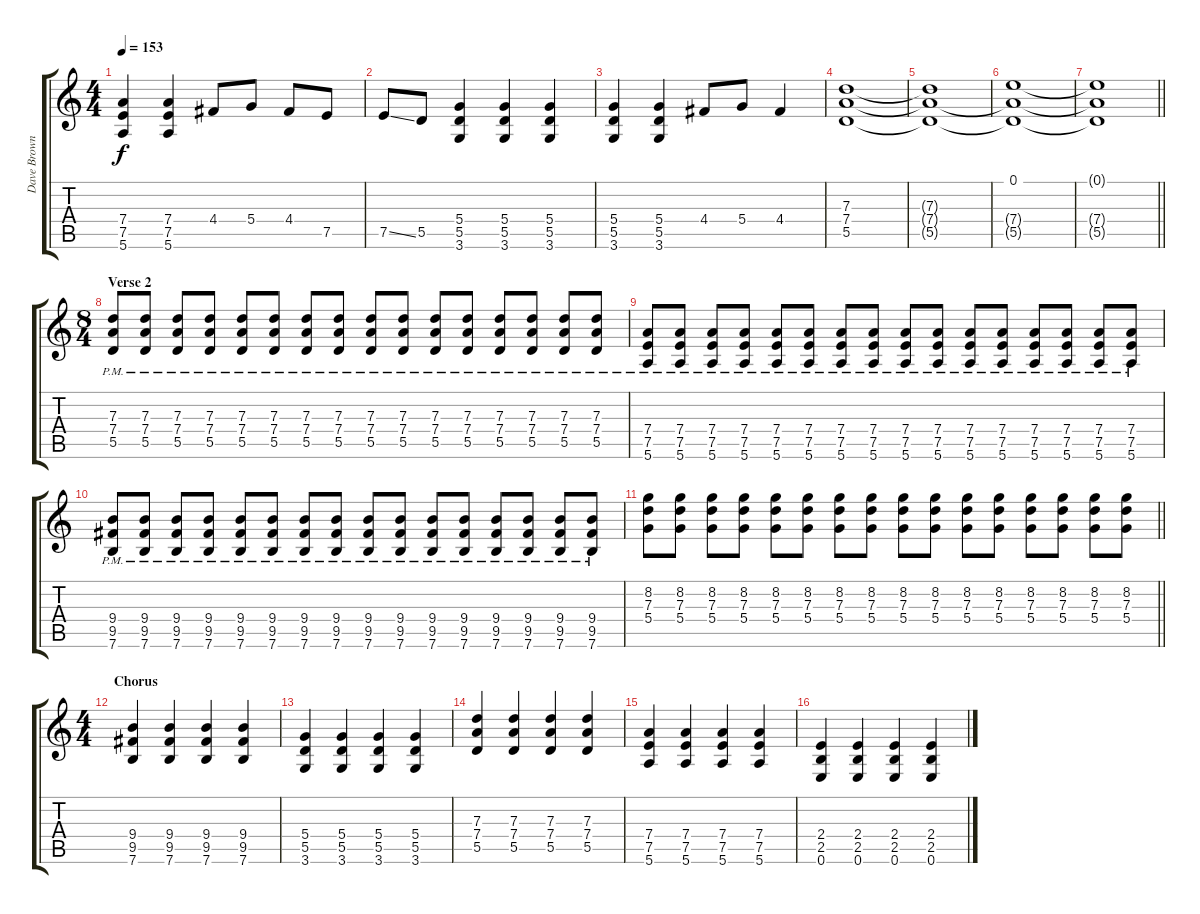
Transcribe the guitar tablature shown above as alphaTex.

\track ("Dave Brownsound" "Dave Brown") {instrument distortionguitar}
\staff {score tabs}
\tuning (E4 B3 G3 D3 A2 E2) {hide}
\ts (4 4)
\tempo 153
\clef g2
\ks c
(7.4 7.5 5.6).4{dy f} (7.4 7.5 5.6).4 4.4.8 5.4.8 4.4.8 7.5.8 |
7.5{ss}.8 5.5.8 (5.4 5.5 3.6).4 (5.4 5.5 3.6).4 (5.4 5.5 3.6).4 |
(5.4 5.5 3.6).4 (5.4 5.5 3.6).4 4.4.8 5.4.8 4.4.4 |
(7.3 7.4 5.5).1 |
(7.3{t} 7.4{t} 5.5{t}).1 |
(0.1 7.4{t} 5.5{t}).1 |
\barLineRight lightlight
(0.1{t} 7.4{t} 5.5{t}).1 |
\ts (8 4)
\section ("" "Verse 2")
(7.3{pm} 7.4{pm} 5.5{pm}).8 (7.3{pm} 7.4{pm} 5.5{pm}).8 (7.3{pm} 7.4{pm} 5.5{pm}).8 (7.3{pm} 7.4{pm} 5.5{pm}).8 (7.3{pm} 7.4{pm} 5.5{pm}).8 (7.3{pm} 7.4{pm} 5.5{pm}).8 (7.3{pm} 7.4{pm} 5.5{pm}).8 (7.3{pm} 7.4{pm} 5.5{pm}).8 (7.3{pm} 7.4{pm} 5.5{pm}).8 (7.3{pm} 7.4{pm} 5.5{pm}).8 (7.3{pm} 7.4{pm} 5.5{pm}).8 (7.3{pm} 7.4{pm} 5.5{pm}).8 (7.3{pm} 7.4{pm} 5.5{pm}).8 (7.3{pm} 7.4{pm} 5.5{pm}).8 (7.3{pm} 7.4{pm} 5.5{pm}).8 (7.3{pm} 7.4{pm} 5.5{pm}).8 |
(7.4{pm} 7.5{pm} 5.6{pm}).8 (7.4{pm} 7.5{pm} 5.6{pm}).8 (7.4{pm} 7.5{pm} 5.6{pm}).8 (7.4{pm} 7.5{pm} 5.6{pm}).8 (7.4{pm} 7.5{pm} 5.6{pm}).8 (7.4{pm} 7.5{pm} 5.6{pm}).8 (7.4{pm} 7.5{pm} 5.6{pm}).8 (7.4{pm} 7.5{pm} 5.6{pm}).8 (7.4{pm} 7.5{pm} 5.6{pm}).8 (7.4{pm} 7.5{pm} 5.6{pm}).8 (7.4{pm} 7.5{pm} 5.6{pm}).8 (7.4{pm} 7.5{pm} 5.6{pm}).8 (7.4{pm} 7.5{pm} 5.6{pm}).8 (7.4{pm} 7.5{pm} 5.6{pm}).8 (7.4{pm} 7.5{pm} 5.6{pm}).8 (7.4{pm} 7.5{pm} 5.6{pm}).8 |
(9.4{pm} 9.5{pm} 7.6{pm}).8 (9.4{pm} 9.5{pm} 7.6{pm}).8 (9.4{pm} 9.5{pm} 7.6{pm}).8 (9.4{pm} 9.5{pm} 7.6{pm}).8 (9.4{pm} 9.5{pm} 7.6{pm}).8 (9.4{pm} 9.5{pm} 7.6{pm}).8 (9.4{pm} 9.5{pm} 7.6{pm}).8 (9.4{pm} 9.5{pm} 7.6{pm}).8 (9.4{pm} 9.5{pm} 7.6{pm}).8 (9.4{pm} 9.5{pm} 7.6{pm}).8 (9.4{pm} 9.5{pm} 7.6{pm}).8 (9.4{pm} 9.5{pm} 7.6{pm}).8 (9.4{pm} 9.5{pm} 7.6{pm}).8 (9.4{pm} 9.5{pm} 7.6{pm}).8 (9.4{pm} 9.5{pm} 7.6{pm}).8 (9.4{pm} 9.5{pm} 7.6{pm}).8 |
\barLineRight lightlight
(8.2 7.3 5.4).8 (8.2 7.3 5.4).8 (8.2 7.3 5.4).8 (8.2 7.3 5.4).8 (8.2 7.3 5.4).8 (8.2 7.3 5.4).8 (8.2 7.3 5.4).8 (8.2 7.3 5.4).8 (8.2 7.3 5.4).8 (8.2 7.3 5.4).8 (8.2 7.3 5.4).8 (8.2 7.3 5.4).8 (8.2 7.3 5.4).8 (8.2 7.3 5.4).8 (8.2 7.3 5.4).8 (8.2 7.3 5.4).8 |
\ts (4 4)
\section ("" "Chorus")
(9.4 9.5 7.6).4 (9.4 9.5 7.6).4 (9.4 9.5 7.6).4 (9.4 9.5 7.6).4 |
(5.4 5.5 3.6).4 (5.4 5.5 3.6).4 (5.4 5.5 3.6).4 (5.4 5.5 3.6).4 |
(7.3 7.4 5.5).4 (7.3 7.4 5.5).4 (7.3 7.4 5.5).4 (7.3 7.4 5.5).4 |
(7.4 7.5 5.6).4 (7.4 7.5 5.6).4 (7.4 7.5 5.6).4 (7.4 7.5 5.6).4 |
(2.4 2.5 0.6).4 (2.4 2.5 0.6).4 (2.4 2.5 0.6).4 (2.4 2.5 0.6).4
